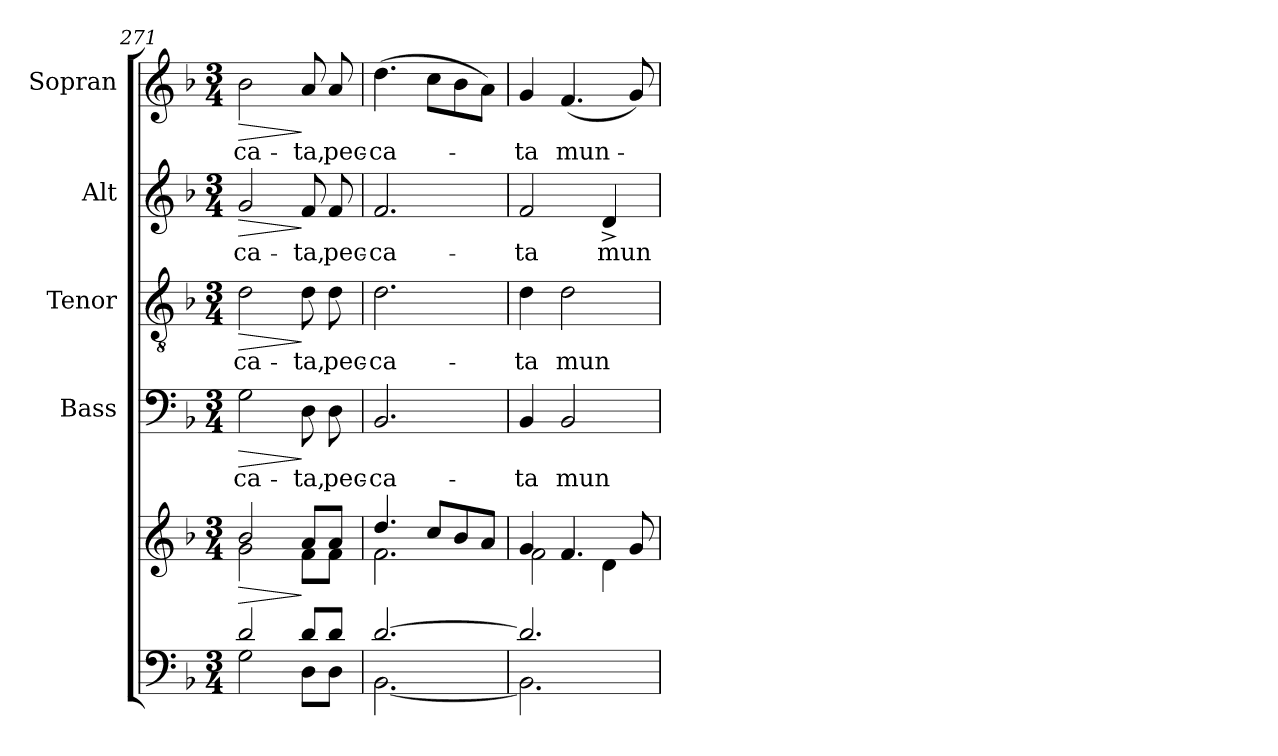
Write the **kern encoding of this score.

**kern	**kern	**dynam	**kern	**text	**dynam	**kern	**text	**dynam	**kern	**text	**dynam	**kern	**text	**dynam
*part5	*part5	*part5	*part4	*part4	*part4	*part3	*part3	*part3	*part2	*part2	*part2	*part1	*part1	*part1
*staff6	*staff5	*staff5/6	*staff4	*staff4	*staff4	*staff3	*staff3	*staff3	*staff2	*staff2	*staff2	*staff1	*staff1	*staff1
*	*	*	*I"Bass	*	*	*I"Tenor	*	*	*I"Alt	*	*	*I"Sopran	*	*
*	*	*	*I'B.	*	*	*I'T.	*	*	*I'A.	*	*	*I'S.	*	*
*clefF4	*clefG2	*	*clefF4	*	*	*clefGv2	*	*	*clefG2	*	*	*clefG2	*	*
*k[b-]	*k[b-]	*	*k[b-]	*	*	*k[b-]	*	*	*k[b-]	*	*	*k[b-]	*	*
*F:	*F:	*	*F:	*	*	*F:	*	*	*F:	*	*	*F:	*	*
*M3/4	*M3/4	*	*M3/4	*	*	*M3/4	*	*	*M3/4	*	*	*M3/4	*	*
=271	=271	=271	=271	=271	=271	=271	=271	=271	=271	=271	=271	=271	=271	=271
*^	*	*	*	*	*	*	*	*	*	*	*	*	*	*
!	!	!	!LO:HP:b	!	!LO:LY:b	!LO:HP:b	!	!LO:LY:b	!LO:HP:b	!	!LO:LY:b	!LO:HP:b	!	!LO:LY:b	!LO:HP:b
*	*	*^	*	*	*	*	*	*	*	*	*	*	*	*	*
2d/	2G\	2b-/	2g\	>	2G\	-ca-	>	2d\	-ca-	>	2g/	-ca-	>	2b-\	-ca-	>
!	!	!	!	!	!	!LO:LY:b	!	!	!LO:LY:b	!	!	!LO:LY:b	!	!	!LO:LY:b	!
8d/L	8D\L	8a/L	8f\L	]	8D\	-ta,	]	8d\	-ta,	]	8f/	-ta,	]	8a/	-ta,	]
!	!	!	!	!	!	!LO:LY:b	!	!	!LO:LY:b	!	!	!LO:LY:b	!	!	!LO:LY:b	!
8d/J	8D\J	8a/J	8f\J	.	8D\	pec-	.	8d\	pec-	.	8f/	pec-	.	8a/	pec-	.
=272	=272	=272	=272	=272	=272	=272	=272	=272	=272	=272	=272	=272	=272	=272	=272	=272
!	!	!	!	!	!	!LO:LY:b	!	!	!LO:LY:b	!	!	!LO:LY:b	!	!	!LO:LY:b	!
[>2.d/	[<2.BB-\	4.dd/	2.f\	.	2.BB-/	-ca-	.	2.d\	-ca-	.	2.f/	-ca-	.	(>4.dd\	-ca-	.
.	.	8cc/L	.	.	.	.	.	.	.	.	.	.	.	8cc\L	.	.
.	.	8b-/	.	.	.	.	.	.	.	.	.	.	.	8b-\	.	.
.	.	8a/J	.	.	.	.	.	.	.	.	.	.	.	8a\J)	.	.
!!LO:LB:g=z
=273	=273	=273	=273	=273	=273	=273	=273	=273	=273	=273	=273	=273	=273	=273	=273	=273
!	!	!	!	!	!	!LO:LY:b	!	!	!LO:LY:b	!	!	!LO:LY:b	!	!	!LO:LY:b	!
2.d/]	2.BB-\]	4g/	2f\	.	4BB-/	-ta	.	4d\	-ta	.	2f/	-ta	.	4g/	-ta	.
!	!	!	!	!	!	!LO:LY:b	!	!	!LO:LY:b	!	!	!	!	!	!LO:LY:b	!
.	.	4.f/	.	.	2BB-/	mun-	.	2d\	mun-	.	.	.	.	(<4.f/	mun-	.
!	!	!	!	!	!	!	!	!	!	!	!	!LO:LY:b	!	!	!	!
.	.	.	4d\	.	.	.	.	.	.	.	4d^>/	mun-	.	.	.	.
.	.	8g/	.	.	.	.	.	.	.	.	.	.	.	8g/)	.	.
*v	*v	*	*	*	*	*	*	*	*	*	*	*	*	*	*	*
*	*v	*v	*	*	*	*	*	*	*	*	*	*	*	*	*
=	=	=	=	=	=	=	=	=	=	=	=	=	=	=
*-	*-	*-	*-	*-	*-	*-	*-	*-	*-	*-	*-	*-	*-	*-
